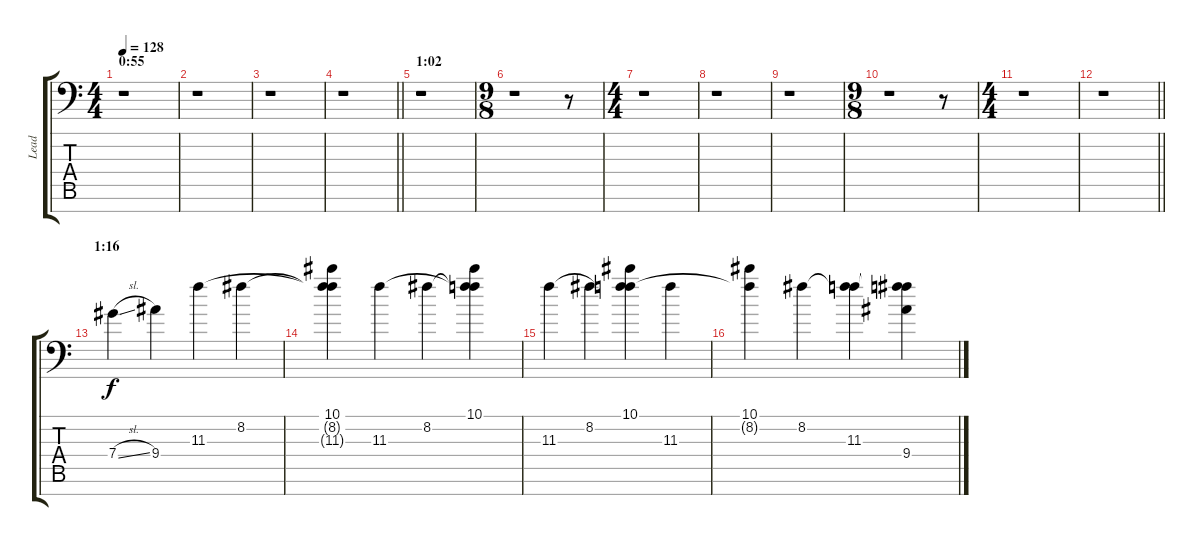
\track ("Lead" "Lead") {instrument distortionguitar}
\staff {score tabs}
\tuning (Eb4 Bb3 Gb3 Db3 Ab2 Eb2 Ab1) {hide}
\ts (4 4)
\section ("" "0:55")
\tempo 128
\clef f4
\ks c
r.1{dy f} |
r.1 |
r.1 |
\barLineRight lightlight
r.1 |
\section ("" "1:02")
r.1 |
\ts (9 8)
r.1 r.8 |
\ts (4 4)
r.1 |
r.1 |
r.1 |
\ts (9 8)
r.1 r.8 |
\ts (4 4)
r.1 |
\barLineRight lightlight
r.1 |
\section ("" "1:16")
7.4{sl}.4 9.4.4 11.3.4 8.2.4 |
(10.1 8.2{t} 11.3{t}).4 11.3.4 8.2.4 (10.1 8.2{t} 11.3{t}).4 |
11.3.4 8.2.4 (10.1 8.2{t} 11.3{t}).4 11.3.4 |
(10.1 8.2{t}).4 8.2.4 (8.2{t} 11.3).4 (8.2{t} 11.3{t} 9.4).4
